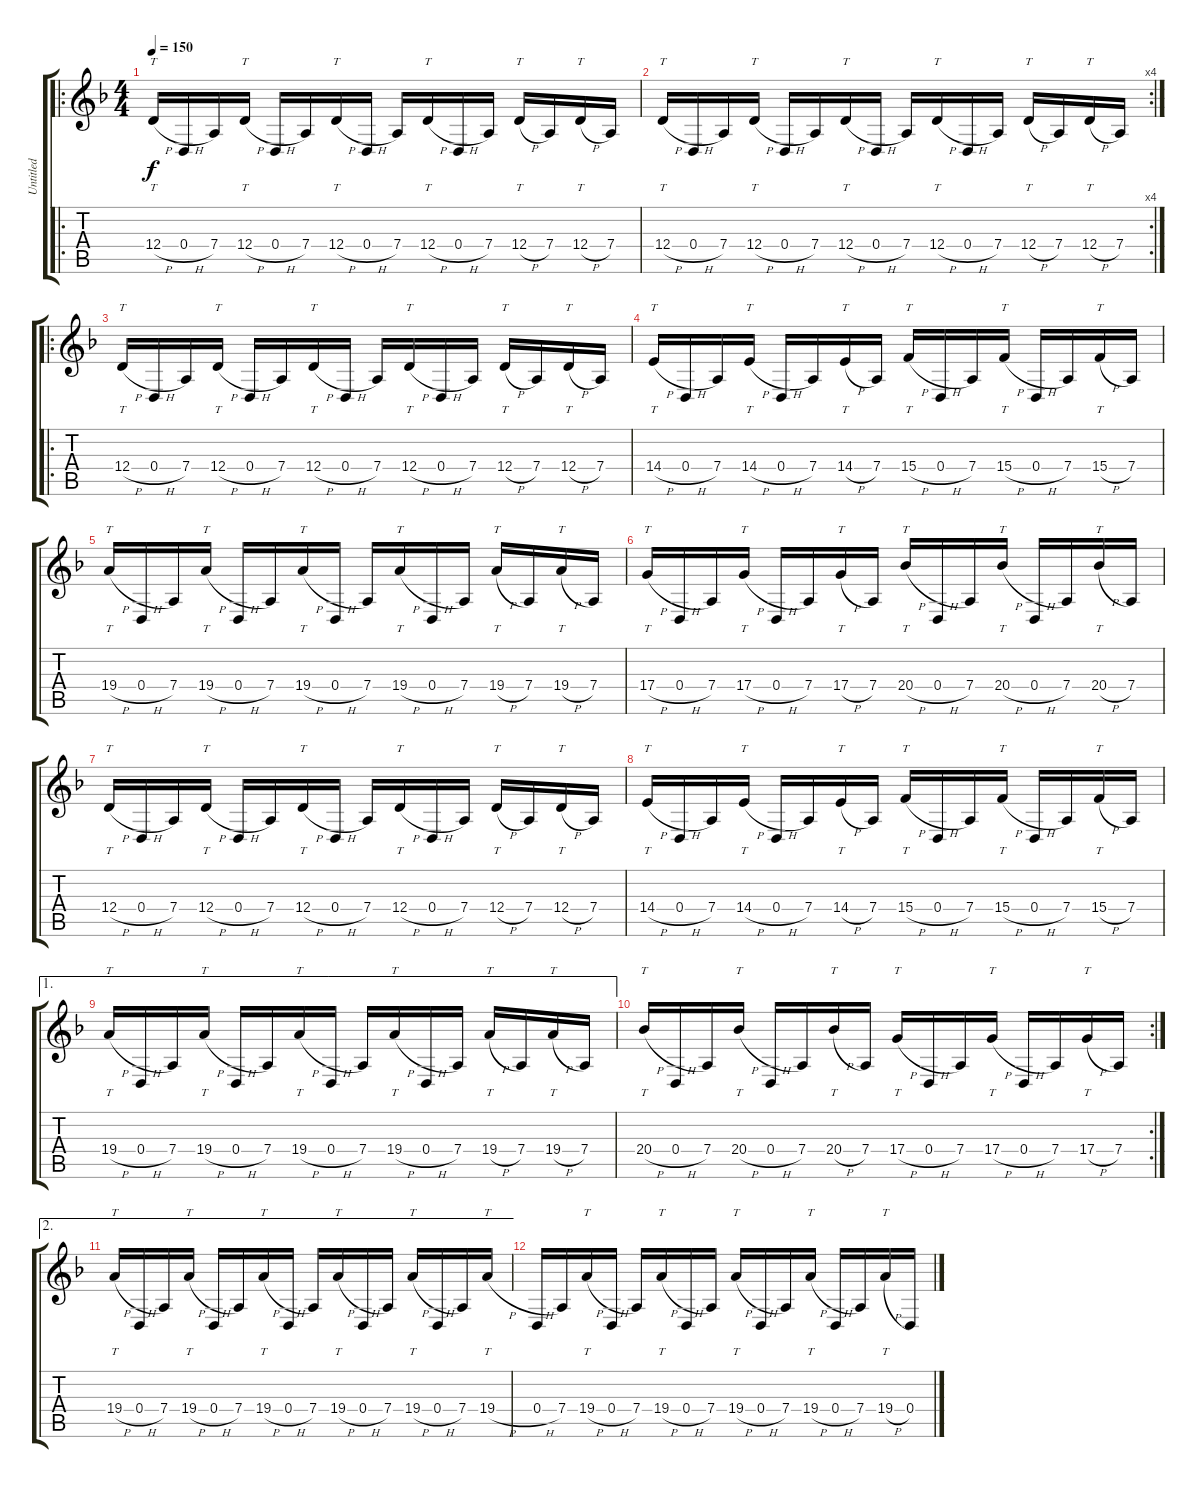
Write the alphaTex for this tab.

\track ("Untitled" "Untitled") {instrument clarinet}
\staff {score tabs}
\tuning (E4 B3 G3 D3 A2 E2) {hide}
\ro
\ts (4 4)
\tempo 150
\clef g2
\ks f
12.4{h}.16{tt dy f} 0.4{h}.16 7.4.16 12.4{h}.16{tt} 0.4{h}.16 7.4.16 12.4{h}.16{tt} 0.4{h}.16 7.4.16 12.4{h}.16{tt} 0.4{h}.16 7.4.16 12.4{h}.16{tt} 7.4.16 12.4{h}.16{tt} 7.4.16 |
\rc 4
12.4{h}.16{tt} 0.4{h}.16 7.4.16 12.4{h}.16{tt} 0.4{h}.16 7.4.16 12.4{h}.16{tt} 0.4{h}.16 7.4.16 12.4{h}.16{tt} 0.4{h}.16 7.4.16 12.4{h}.16{tt} 7.4.16 12.4{h}.16{tt} 7.4.16 |
\ro
12.4{h}.16{tt} 0.4{h}.16 7.4.16 12.4{h}.16{tt} 0.4{h}.16 7.4.16 12.4{h}.16{tt} 0.4{h}.16 7.4.16 12.4{h}.16{tt} 0.4{h}.16 7.4.16 12.4{h}.16{tt} 7.4.16 12.4{h}.16{tt} 7.4.16 |
14.4{h}.16{tt} 0.4{h}.16 7.4.16 14.4{h}.16{tt} 0.4{h}.16 7.4.16 14.4{h}.16{tt} 7.4.16 15.4{h}.16{tt} 0.4{h}.16 7.4.16 15.4{h}.16{tt} 0.4{h}.16 7.4.16 15.4{h}.16{tt} 7.4.16 |
19.4{h}.16{tt} 0.4{h}.16 7.4.16 19.4{h}.16{tt} 0.4{h}.16 7.4.16 19.4{h}.16{tt} 0.4{h}.16 7.4.16 19.4{h}.16{tt} 0.4{h}.16 7.4.16 19.4{h}.16{tt} 7.4.16 19.4{h}.16{tt} 7.4.16 |
17.4{h}.16{tt} 0.4{h}.16 7.4.16 17.4{h}.16{tt} 0.4{h}.16 7.4.16 17.4{h}.16{tt} 7.4.16 20.4{h}.16{tt} 0.4{h}.16 7.4.16 20.4{h}.16{tt} 0.4{h}.16 7.4.16 20.4{h}.16{tt} 7.4.16 |
12.4{h}.16{tt} 0.4{h}.16 7.4.16 12.4{h}.16{tt} 0.4{h}.16 7.4.16 12.4{h}.16{tt} 0.4{h}.16 7.4.16 12.4{h}.16{tt} 0.4{h}.16 7.4.16 12.4{h}.16{tt} 7.4.16 12.4{h}.16{tt} 7.4.16 |
14.4{h}.16{tt} 0.4{h}.16 7.4.16 14.4{h}.16{tt} 0.4{h}.16 7.4.16 14.4{h}.16{tt} 7.4.16 15.4{h}.16{tt} 0.4{h}.16 7.4.16 15.4{h}.16{tt} 0.4{h}.16 7.4.16 15.4{h}.16{tt} 7.4.16 |
\ae 1
19.4{h}.16{tt} 0.4{h}.16 7.4.16 19.4{h}.16{tt} 0.4{h}.16 7.4.16 19.4{h}.16{tt} 0.4{h}.16 7.4.16 19.4{h}.16{tt} 0.4{h}.16 7.4.16 19.4{h}.16{tt} 7.4.16 19.4{h}.16{tt} 7.4.16 |
\rc 2
20.4{h}.16{tt} 0.4{h}.16 7.4.16 20.4{h}.16{tt} 0.4{h}.16 7.4.16 20.4{h}.16{tt} 7.4.16 17.4{h}.16{tt} 0.4{h}.16 7.4.16 17.4{h}.16{tt} 0.4{h}.16 7.4.16 17.4{h}.16{tt} 7.4.16 |
\ae 2
19.4{h}.16{tt} 0.4{h}.16 7.4.16 19.4{h}.16{tt} 0.4{h}.16 7.4.16 19.4{h}.16{tt} 0.4{h}.16 7.4.16 19.4{h}.16{tt} 0.4{h}.16 7.4.16 19.4{h}.16{tt} 0.4{h}.16 7.4.16 19.4{h}.16{tt} |
0.4{h}.16 7.4.16 19.4{h}.16{tt} 0.4{h}.16 7.4.16 19.4{h}.16{tt} 0.4{h}.16 7.4.16 19.4{h}.16{tt} 0.4{h}.16 7.4.16 19.4{h}.16{tt} 0.4{h}.16 7.4.16 19.4{h}.16{tt} 0.4.16
